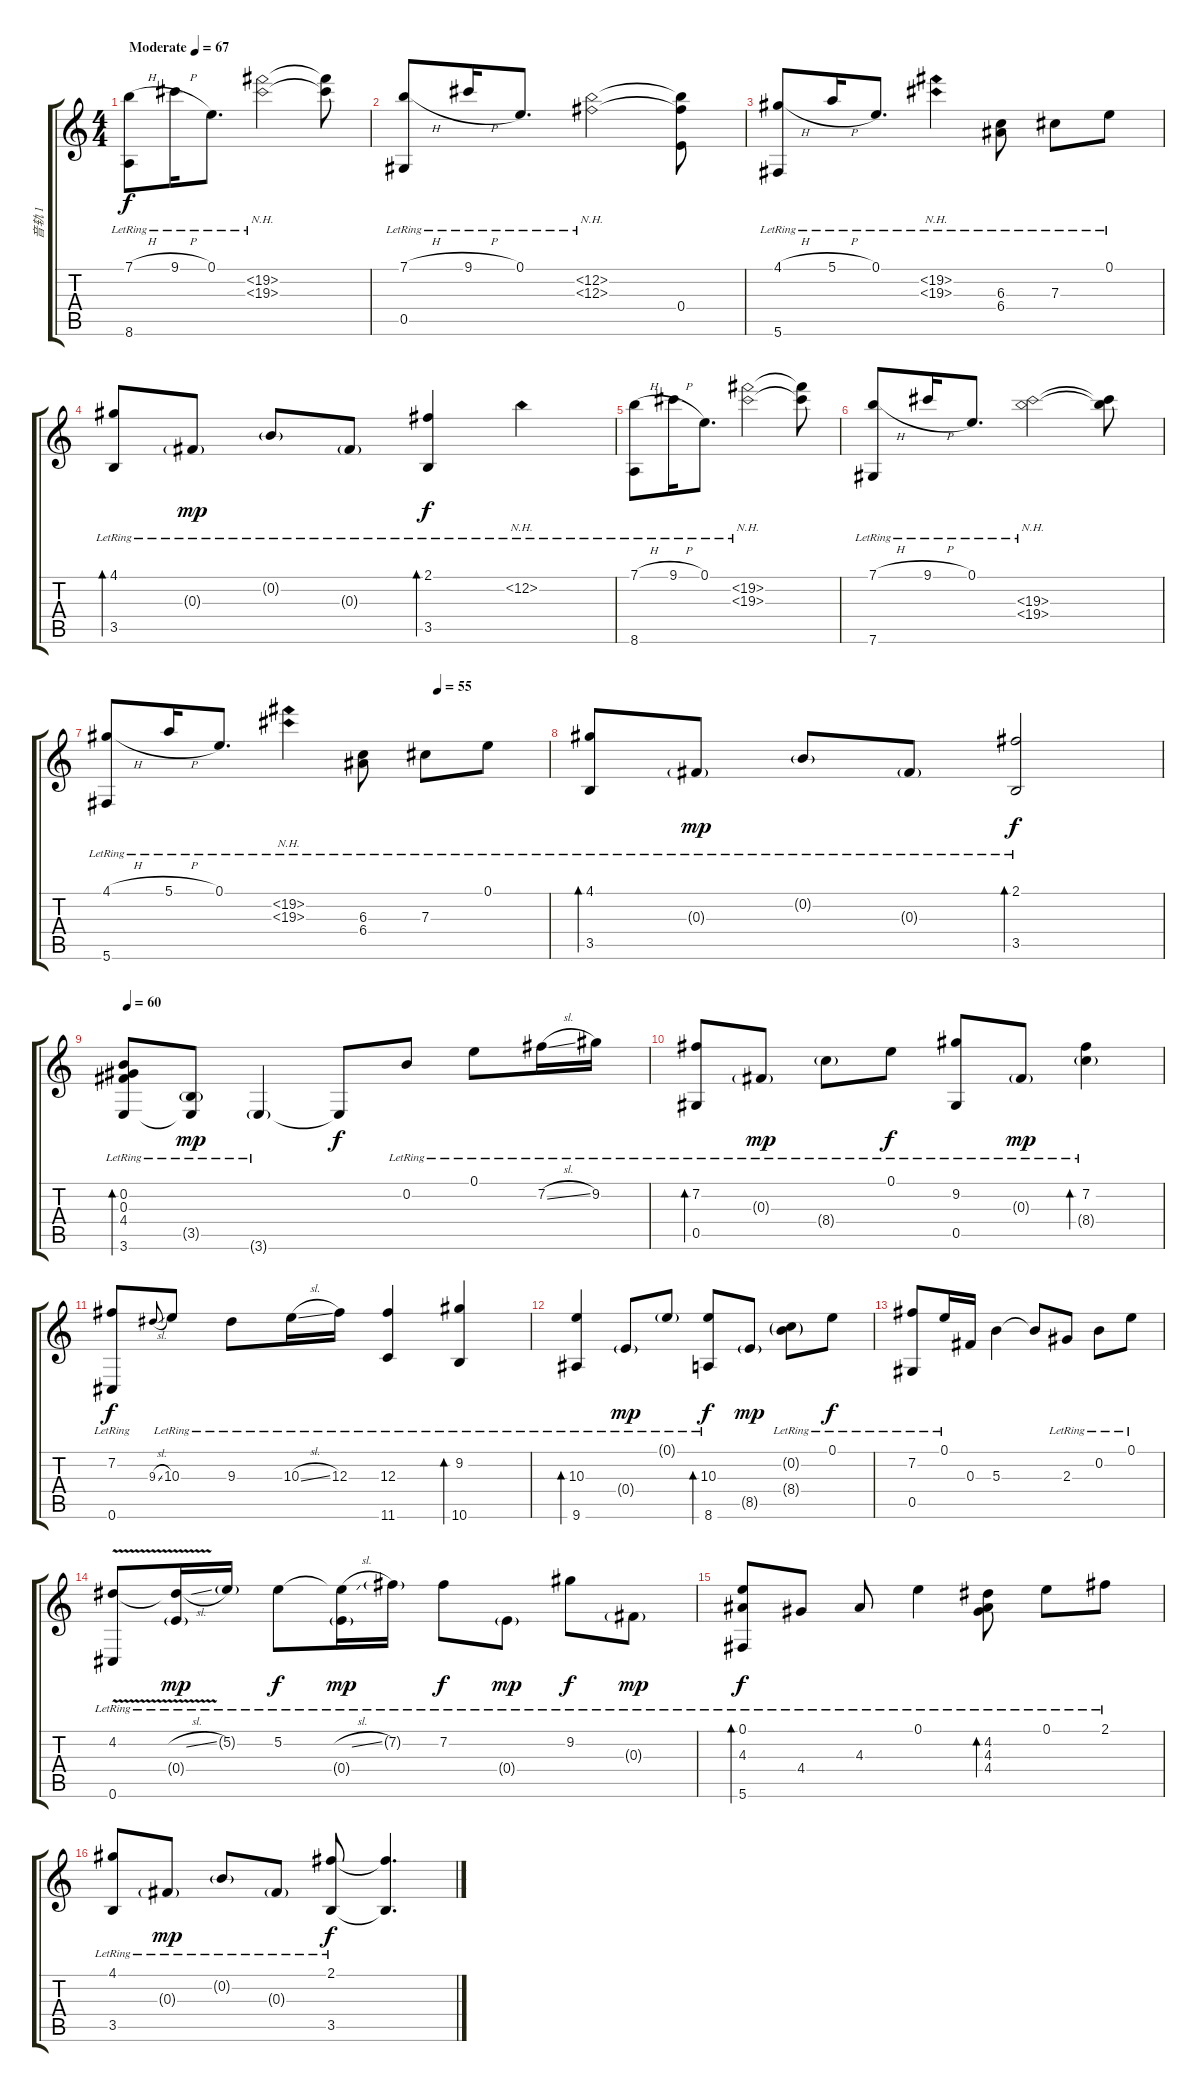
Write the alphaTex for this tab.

\track ("音轨 1" "音轨 1") {instrument acousticguitarsteel}
\staff {score tabs}
\tuning (E4 B3 Gb3 E3 Ab2 Db2) {hide}
\ts (4 4)
\tempo (67 "Moderate")
\tempo 60
\tempo (67 "Moderate")
\clef g2
\ks c
(7.1{h lr} 8.6{lr}).8{dy f instrument acousticguitarsteel} 9.1{h lr}.16 0.1{lr}.8{d} (19.2{nh lr} 19.3{nh lr}).2 (19.2{t} 19.3{t}).8 |
(7.1{h lr} 0.5).8 9.1{h lr}.16 0.1{lr}.8{d} (12.2{nh lr} 12.3{nh lr}).2 (12.2{t} 12.3{t} 0.4).8 |
(4.1{h lr} 5.6{lr}).8 5.1{h lr}.16 0.1{lr}.8{d} (19.2{nh lr} 19.3{nh lr}).4 (6.3{lr} 6.4{lr}).8 7.3{lr}.8 0.1{lr}.8 |
(4.1{lr} 3.5{lr}).8{bd 120} 0.3{g lr}.8{dy mp} 0.2{g lr}.8 0.3{g lr}.8 (2.1{lr} 3.5{lr}).4{bd 120 dy f} 12.2{nh lr}.4 |
(7.1{h lr} 8.6{lr}).8 9.1{h lr}.16 0.1{lr}.8{d} (19.2{nh lr} 19.3{nh lr}).2 (19.2{t} 19.3{t}).8 |
(7.1{h lr} 7.6{lr}).8 9.1{h lr}.16 0.1{lr}.8{d} (19.3{nh lr} 19.4{nh lr}).2 (19.3{t} 19.4{t}).8 |
\tempo (55 0.75)
(4.1{h lr} 5.6{lr}).8 5.1{h lr}.16 0.1{lr}.8{d} (19.2{nh lr} 19.3{nh lr}).4 (6.3{lr} 6.4{lr}).8 7.3{lr}.8 0.1{lr}.8 |
(4.1{lr} 3.5{lr}).8{bd 120} 0.3{g lr}.8{dy mp} 0.2{g lr}.8 0.3{g lr}.8 (2.1{lr} 3.5{lr}).2{bd 480 dy f} |
\tempo 60
(0.2{lr} 0.3{lr} 4.4{lr} 3.6{lr}).8{bd 240} (3.5{g lr} 3.6{t}).8{dy mp} 3.6{g lr}.4 3.6{t}.8{dy f} 0.2{lr}.8 0.1{lr}.8 7.2{sl lr}.16 9.2{lr}.16 |
(7.2{lr} 0.5{lr}).8{bd 240} 0.3{g lr}.8{dy mp} 8.4{g lr}.8 0.1{lr}.8{dy f} (9.2{lr} 0.5{lr}).8 0.3{g lr}.8{dy mp} (7.2{lr} 8.4{g lr}).4{bd 120} |
(7.2{lr} 0.6{lr}).8{dy f} 9.3{sl}.8{gr onbeat} 10.3{lr}.8 9.3{lr}.8 10.3{sl lr}.16 12.3{lr}.16 (12.3{lr} 11.6{lr}).4 (9.2{lr} 10.6{lr}).4{bd 120} |
(10.3{lr} 9.6{lr}).4{bd 240} 0.4{g lr}.8{dy mp} 0.1{g lr}.8 (10.3{lr} 8.6{lr}).8{bd 240 dy f} 8.5{g}.8{dy mp} (0.2{g lr} 8.4{g}).8 0.1{lr}.8{dy f} |
(7.2{lr} 0.5{lr}).8 0.1{lr}.16 0.3.16 5.3.4 5.3{t}.8 2.3{lr}.8 0.2{lr}.8 0.1{lr}.8 |
(4.2{v lr} 0.6{lr}).8 (4.2{sl t} 0.4{g lr}).16{dy mp} 5.2{g lr}.16 5.2{lr}.8{dy f} (5.2{sl t} 0.4{g lr}).16{dy mp} 7.2{g lr}.16 7.2{lr}.8{dy f} 0.4{g lr}.8{dy mp} 9.2{lr}.8{dy f} 0.3{g lr}.8{dy mp} |
(0.1{lr} 4.3{lr} 5.6{lr}).8{bd 240 dy f} 4.4{lr}.8 4.3{lr}.8 0.1{lr}.4 (4.2{lr} 4.3{lr} 4.4{lr}).8{bd 240} 0.1{lr}.8 2.1{lr}.8 |
(4.1{lr} 3.5{lr}).8 0.3{g lr}.8{dy mp} 0.2{g lr}.8 0.3{g lr}.8 (2.1{lr} 3.5{lr}).8{dy f} (2.1{t} 3.5{t}).4{d}
